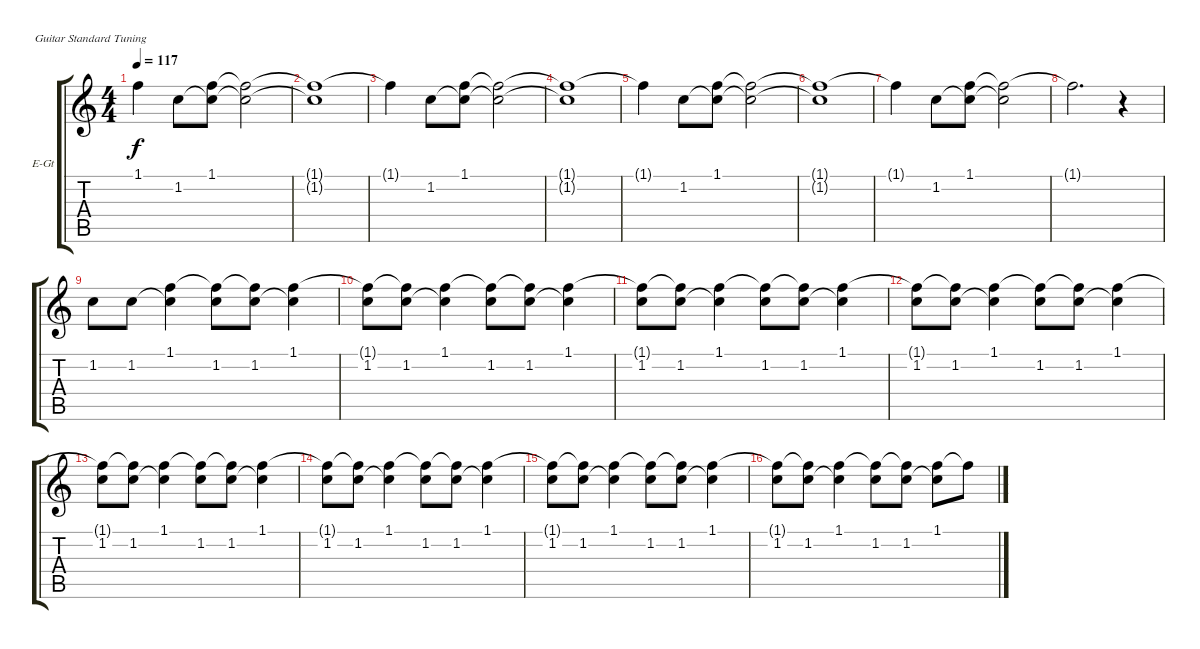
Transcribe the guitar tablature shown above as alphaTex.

\defaultSystemsLayout 4
\bracketExtendMode groupsimilarinstruments
\firstSystemTrackNameOrientation horizontal
\otherSystemsTrackNameOrientation horizontal
\track ("Kurt D. Cobain" "E-Gt") {instrument distortionguitar}
\staff {score tabs}
\tuning (E4 B3 G3 D3 A2 E2)
\ts (4 4)
\tempo 117
\clef g2
\ks c
1.1{t}.4{dy f} 1.2.8 (1.1 1.2{t}).8 (1.1{t} 1.2{t}).2 |
(1.1{t} 1.2{t}).1 |
1.1{t}.4 1.2.8 (1.1 1.2{t}).8 (1.1{t} 1.2{t}).2 |
(1.1{t} 1.2{t}).1 |
1.1{t}.4 1.2.8 (1.1 1.2{t}).8 (1.1{t} 1.2{t}).2 |
(1.1{t} 1.2{t}).1 |
1.1{t}.4 1.2.8 (1.1 1.2{t}).8 (1.1{t} 1.2{t}).2 |
1.1{t}.2{d} r.4 |
1.2.8 1.2.8 (1.1 1.2{t}).4 (1.1{t} 1.2).8 (1.1{t} 1.2).8 (1.1 1.2{t}).4 |
(1.1{t} 1.2).8 (1.1{t} 1.2).8 (1.1 1.2{t}).4 (1.1{t} 1.2).8 (1.1{t} 1.2).8 (1.1 1.2{t}).4 |
(1.1{t} 1.2).8 (1.1{t} 1.2).8 (1.1 1.2{t}).4 (1.1{t} 1.2).8 (1.1{t} 1.2).8 (1.1 1.2{t}).4 |
(1.1{t} 1.2).8 (1.1{t} 1.2).8 (1.1 1.2{t}).4 (1.1{t} 1.2).8 (1.1{t} 1.2).8 (1.1 1.2{t}).4 |
(1.1{t} 1.2).8 (1.1{t} 1.2).8 (1.1 1.2{t}).4 (1.1{t} 1.2).8 (1.1{t} 1.2).8 (1.1 1.2{t}).4 |
(1.1{t} 1.2).8 (1.1{t} 1.2).8 (1.1 1.2{t}).4 (1.1{t} 1.2).8 (1.1{t} 1.2).8 (1.1 1.2{t}).4 |
(1.1{t} 1.2).8 (1.1{t} 1.2).8 (1.1 1.2{t}).4 (1.1{t} 1.2).8 (1.1{t} 1.2).8 (1.1 1.2{t}).4 |
(1.1{t} 1.2).8 (1.1{t} 1.2).8 (1.1 1.2{t}).4 (1.1{t} 1.2).8 (1.1{t} 1.2).8 (1.1 1.2{t}).8 1.1{t}.8
